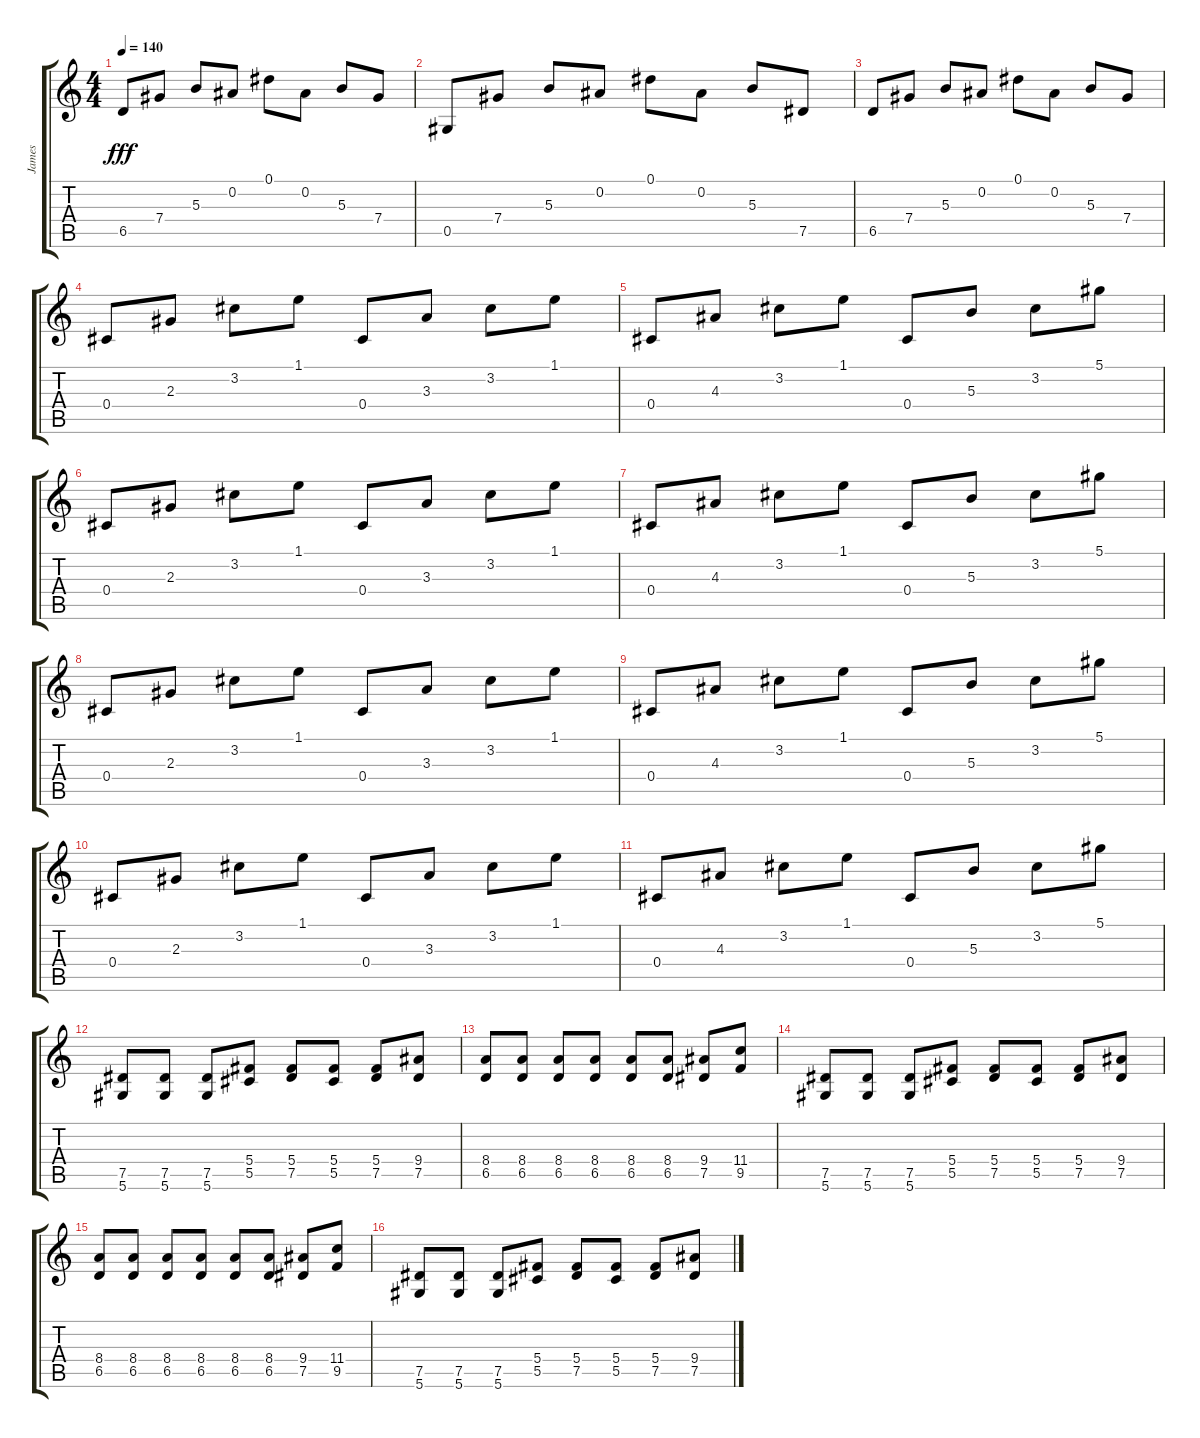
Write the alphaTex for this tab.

\track ("James" "James") {instrument overdrivenguitar}
\staff {score tabs}
\tuning (Eb4 Bb3 Gb3 Db3 Ab2 Eb2) {hide}
\ts (4 4)
\tempo 140
\clef g2
\ks c
6.5.8{dy fff} 7.4.8 5.3.8 0.2.8 0.1.8 0.2.8 5.3.8 7.4.8 |
0.5.8 7.4.8 5.3.8 0.2.8 0.1.8 0.2.8 5.3.8 7.5.8 |
6.5.8 7.4.8 5.3.8 0.2.8 0.1.8 0.2.8 5.3.8 7.4.8 |
0.4.8 2.3.8 3.2.8 1.1.8 0.4.8 3.3.8 3.2.8 1.1.8 |
0.4.8 4.3.8 3.2.8 1.1.8 0.4.8 5.3.8 3.2.8 5.1.8 |
0.4.8 2.3.8 3.2.8 1.1.8 0.4.8 3.3.8 3.2.8 1.1.8 |
0.4.8 4.3.8 3.2.8 1.1.8 0.4.8 5.3.8 3.2.8 5.1.8 |
0.4.8 2.3.8 3.2.8 1.1.8 0.4.8 3.3.8 3.2.8 1.1.8 |
0.4.8 4.3.8 3.2.8 1.1.8 0.4.8 5.3.8 3.2.8 5.1.8 |
0.4.8 2.3.8 3.2.8 1.1.8 0.4.8 3.3.8 3.2.8 1.1.8 |
0.4.8 4.3.8 3.2.8 1.1.8 0.4.8 5.3.8 3.2.8 5.1.8 |
(7.5 5.6).8 (7.5 5.6).8 (7.5 5.6).8 (5.4 5.5).8 (5.4 7.5).8 (5.4 5.5).8 (5.4 7.5).8 (9.4 7.5).8 |
(8.4 6.5).8 (8.4 6.5).8 (8.4 6.5).8 (8.4 6.5).8 (8.4 6.5).8 (8.4 6.5).8 (9.4 7.5).8 (11.4 9.5).8 |
(7.5 5.6).8 (7.5 5.6).8 (7.5 5.6).8 (5.4 5.5).8 (5.4 7.5).8 (5.4 5.5).8 (5.4 7.5).8 (9.4 7.5).8 |
(8.4 6.5).8 (8.4 6.5).8 (8.4 6.5).8 (8.4 6.5).8 (8.4 6.5).8 (8.4 6.5).8 (9.4 7.5).8 (11.4 9.5).8 |
(7.5 5.6).8 (7.5 5.6).8 (7.5 5.6).8 (5.4 5.5).8 (5.4 7.5).8 (5.4 5.5).8 (5.4 7.5).8 (9.4 7.5).8
